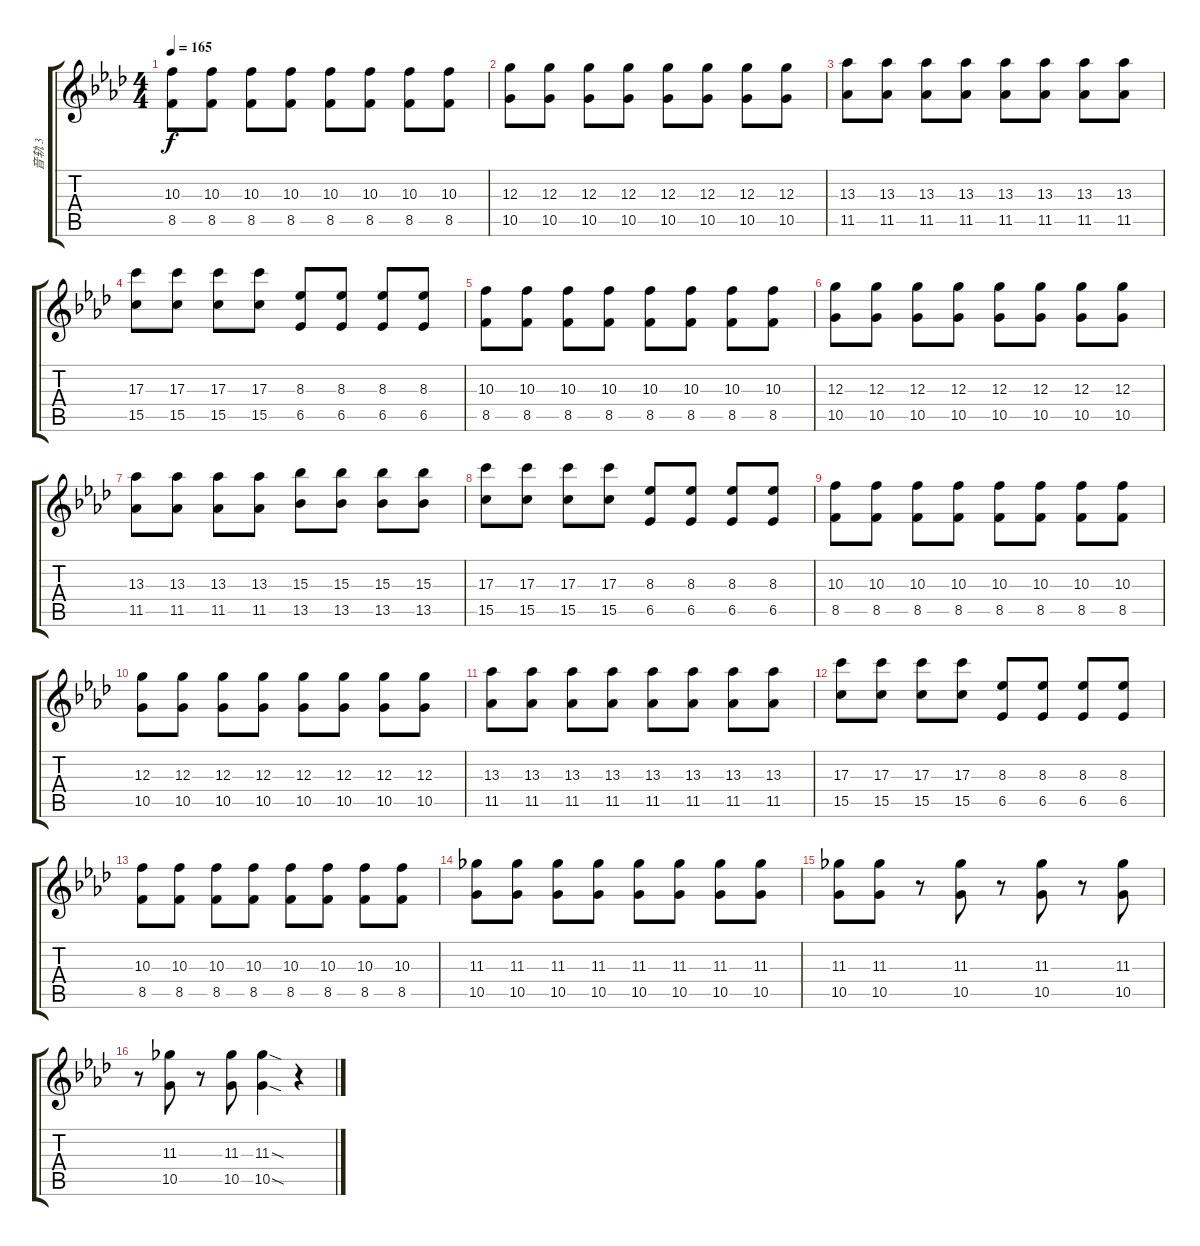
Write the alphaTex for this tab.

\track ("音轨 3" "音轨 3") {instrument distortionguitar}
\staff {score tabs}
\tuning (E4 B3 G3 D3 A2 E2) {hide}
\ts (4 4)
\tempo 165
\clef g2
\ks ab
(10.3 8.5).8{dy f} (10.3 8.5).8 (10.3 8.5).8 (10.3 8.5).8 (10.3 8.5).8 (10.3 8.5).8 (10.3 8.5).8 (10.3 8.5).8 |
(12.3 10.5).8 (12.3 10.5).8 (12.3 10.5).8 (12.3 10.5).8 (12.3 10.5).8 (12.3 10.5).8 (12.3 10.5).8 (12.3 10.5).8 |
(13.3 11.5).8 (13.3 11.5).8 (13.3 11.5).8 (13.3 11.5).8 (13.3 11.5).8 (13.3 11.5).8 (13.3 11.5).8 (13.3 11.5).8 |
(17.3 15.5).8 (17.3 15.5).8 (17.3 15.5).8 (17.3 15.5).8 (8.3 6.5).8 (8.3 6.5).8 (8.3 6.5).8 (8.3 6.5).8 |
(10.3 8.5).8 (10.3 8.5).8 (10.3 8.5).8 (10.3 8.5).8 (10.3 8.5).8 (10.3 8.5).8 (10.3 8.5).8 (10.3 8.5).8 |
(12.3 10.5).8 (12.3 10.5).8 (12.3 10.5).8 (12.3 10.5).8 (12.3 10.5).8 (12.3 10.5).8 (12.3 10.5).8 (12.3 10.5).8 |
(13.3 11.5).8 (13.3 11.5).8 (13.3 11.5).8 (13.3 11.5).8 (15.3 13.5).8 (15.3 13.5).8 (15.3 13.5).8 (15.3 13.5).8 |
(17.3 15.5).8 (17.3 15.5).8 (17.3 15.5).8 (17.3 15.5).8 (8.3 6.5).8 (8.3 6.5).8 (8.3 6.5).8 (8.3 6.5).8 |
(10.3 8.5).8 (10.3 8.5).8 (10.3 8.5).8 (10.3 8.5).8 (10.3 8.5).8 (10.3 8.5).8 (10.3 8.5).8 (10.3 8.5).8 |
(12.3 10.5).8 (12.3 10.5).8 (12.3 10.5).8 (12.3 10.5).8 (12.3 10.5).8 (12.3 10.5).8 (12.3 10.5).8 (12.3 10.5).8 |
(13.3 11.5).8 (13.3 11.5).8 (13.3 11.5).8 (13.3 11.5).8 (13.3 11.5).8 (13.3 11.5).8 (13.3 11.5).8 (13.3 11.5).8 |
(17.3 15.5).8 (17.3 15.5).8 (17.3 15.5).8 (17.3 15.5).8 (8.3 6.5).8 (8.3 6.5).8 (8.3 6.5).8 (8.3 6.5).8 |
(10.3 8.5).8 (10.3 8.5).8 (10.3 8.5).8 (10.3 8.5).8 (10.3 8.5).8 (10.3 8.5).8 (10.3 8.5).8 (10.3 8.5).8 |
(11.3 10.5).8 (11.3 10.5).8 (11.3 10.5).8 (11.3 10.5).8 (11.3 10.5).8 (11.3 10.5).8 (11.3 10.5).8 (11.3 10.5).8 |
(11.3 10.5).8 (11.3 10.5).8 r.8 (11.3 10.5).8 r.8 (11.3 10.5).8 r.8 (11.3 10.5).8 |
r.8 (11.3 10.5).8 r.8 (11.3 10.5).8 (11.3{sod} 10.5{sod}).4 r.4
